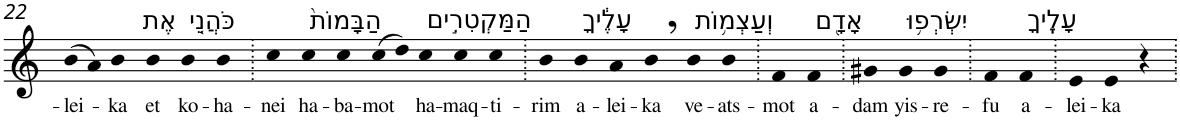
**kern	**text
*part1	*part1
*staff1	*staff1
*I"Piano	*
*I'Pno	*
!!LO:PB:g=z
*clefG2	*
*k[]	*
=22	=22
!	!LO:LY:b
(>8b	-lei-
8a)	.
!	!LO:LY:b
4b	-ka
!LO:TX:a:t=אֶת	!
!	!LO:LY:b
4b	et
!LO:TX:a:t=כֹּהֲנֵ֤י	!
!	!LO:LY:b
4b	ko-
!	!LO:LY:b
4b	-ha-
=23.	=23.
!	!LO:LY:b
4cc	-nei
!LO:TX:a:t=הַבָּמוֹת֙	!
!	!LO:LY:b
4cc	ha-
!	!LO:LY:b
4cc	-ba-
!	!LO:LY:b
(>8cc	-mot
8dd)	.
!LO:TX:a:t=הַמַּקְטִרִ֣ים	!
!	!LO:LY:b
4cc	ha-
!	!LO:LY:b
4cc	-maq-
!	!LO:LY:b
4cc	-ti-
=24.	=24.
!	!LO:LY:b
4b	-rim
!LO:TX:a:t=עָלֶ֔יךָ	!
!	!LO:LY:b
4b	a-
!	!LO:LY:b
4a	-lei-
!	!LO:LY:b
4b,	-ka
!LO:TX:a:t=וְעַצְמ֥וֹת	!
!	!LO:LY:b
4b	ve-
!	!LO:LY:b
4b	-ats-
=25.	=25.
!	!LO:LY:b
4f	-mot
!LO:TX:a:t=אָדָ֖ם	!
!	!LO:LY:b
4f	a-
=26.	=26.
!	!LO:LY:b
4g#X	-dam
!LO:TX:a:t=יִשְׂרְפ֥וּ	!
!	!LO:LY:b
4g#	yis-
!	!LO:LY:b
4g#	-re-
=27.	=27.
!	!LO:LY:b
4f	-fu
!LO:TX:a:t=עָלֶֽיךָ	!
!	!LO:LY:b
4f	a-
=28.	=28.
!	!LO:LY:b
4e	-lei-
!	!LO:LY:b
4e	-ka
4r	.
=.	=.
*-	*-
